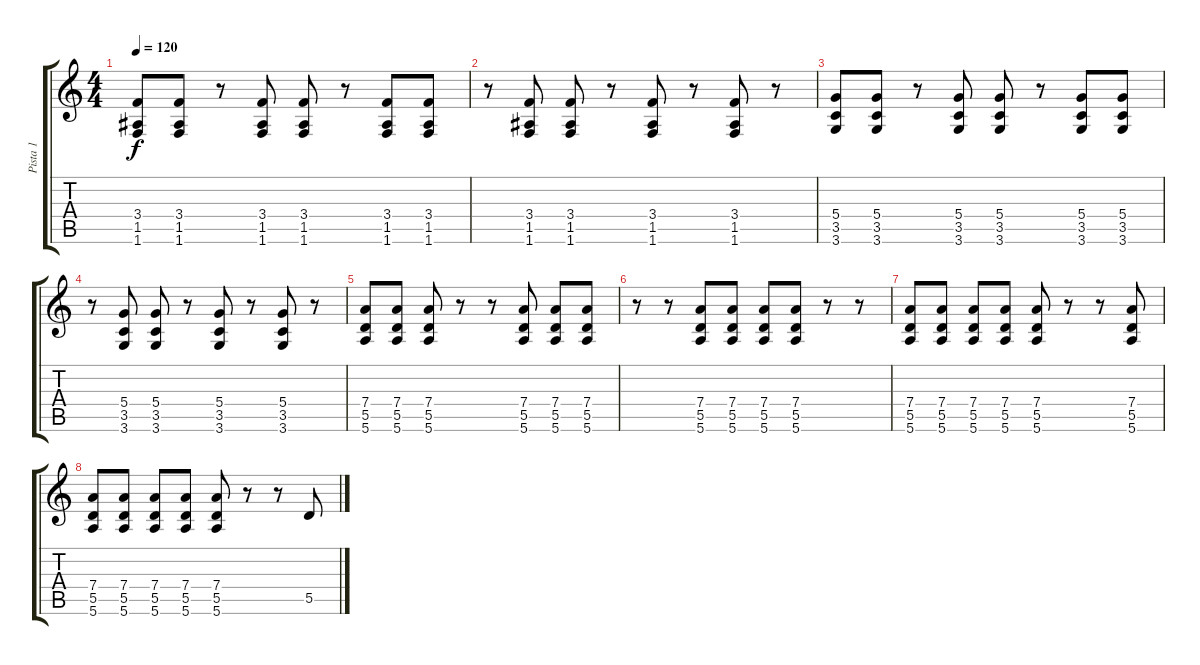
\track ("Pista 1" "Pista 1") {instrument overdrivenguitar}
\staff {score tabs}
\tuning (E4 B3 G3 D3 A2 E2) {hide}
\ts (4 4)
\tempo 120
\clef g2
\ks c
(3.4 1.5 1.6).8{dy f} (3.4 1.5 1.6).8 r.8 (3.4 1.5 1.6).8 (3.4 1.5 1.6).8 r.8 (3.4 1.5 1.6).8 (3.4 1.5 1.6).8 |
r.8 (3.4 1.5 1.6).8 (3.4 1.5 1.6).8 r.8 (3.4 1.5 1.6).8 r.8 (3.4 1.5 1.6).8 r.8 |
(5.4 3.5 3.6).8 (5.4 3.5 3.6).8 r.8 (5.4 3.5 3.6).8 (5.4 3.5 3.6).8 r.8 (5.4 3.5 3.6).8 (5.4 3.5 3.6).8 |
r.8 (5.4 3.5 3.6).8 (5.4 3.5 3.6).8 r.8 (5.4 3.5 3.6).8 r.8 (5.4 3.5 3.6).8 r.8 |
(7.4 5.5 5.6).8 (7.4 5.5 5.6).8 (7.4 5.5 5.6).8 r.8 r.8 (7.4 5.5 5.6).8 (7.4 5.5 5.6).8 (7.4 5.5 5.6).8 |
r.8 r.8 (7.4 5.5 5.6).8 (7.4 5.5 5.6).8 (7.4 5.5 5.6).8 (7.4 5.5 5.6).8 r.8 r.8 |
(7.4 5.5 5.6).8 (7.4 5.5 5.6).8 (7.4 5.5 5.6).8 (7.4 5.5 5.6).8 (7.4 5.5 5.6).8 r.8 r.8 (7.4 5.5 5.6).8 |
(7.4 5.5 5.6).8 (7.4 5.5 5.6).8 (7.4 5.5 5.6).8 (7.4 5.5 5.6).8 (7.4 5.5 5.6).8 r.8 r.8 5.5.8
